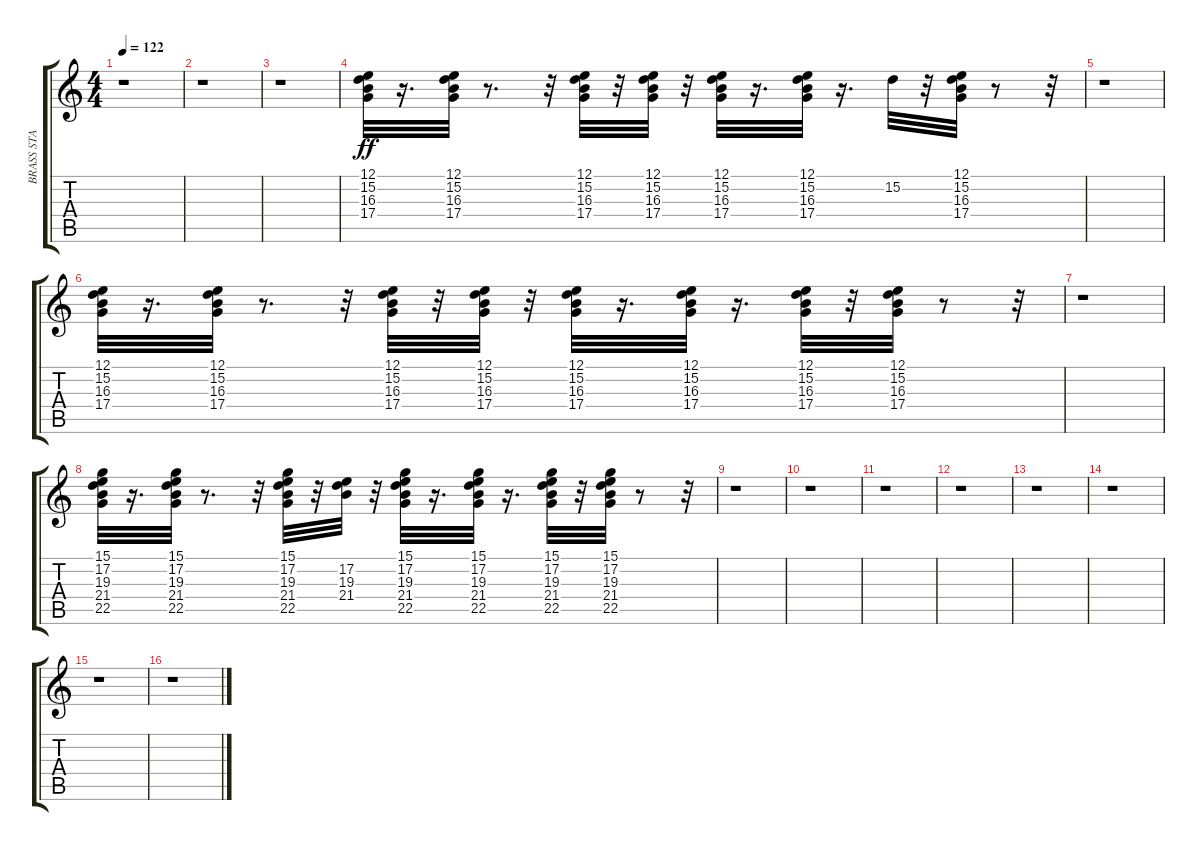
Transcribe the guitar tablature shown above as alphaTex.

\track ("BRASS STA" "BRASS STA") {instrument brasssection}
\staff {score tabs}
\tuning (E4 B3 G3 D3 A2 E2) {hide}
\ts (4 4)
\tempo 122
\clef g2
\ks c
r.1{dy ff} |
r.1 |
r.1 |
(12.1 15.2 16.3 17.4).32 r.16{d} (12.1 15.2 16.3 17.4).32 r.8{d} r.32 (12.1 15.2 16.3 17.4).32 r.32 (12.1 15.2 16.3 17.4).32 r.32 (12.1 15.2 16.3 17.4).32 r.16{d} (12.1 15.2 16.3 17.4).32 r.16{d} 15.2.32 r.32 (12.1 15.2 16.3 17.4).32 r.8 r.32 |
r.1 |
(12.1 15.2 16.3 17.4).32 r.16{d} (12.1 15.2 16.3 17.4).32 r.8{d} r.32 (12.1 15.2 16.3 17.4).32 r.32 (12.1 15.2 16.3 17.4).32 r.32 (12.1 15.2 16.3 17.4).32 r.16{d} (12.1 15.2 16.3 17.4).32 r.16{d} (12.1 15.2 16.3 17.4).32 r.32 (12.1 15.2 16.3 17.4).32 r.8 r.32 |
r.1 |
(15.1 17.2 19.3 21.4 22.5).32 r.16{d} (15.1 17.2 19.3 21.4 22.5).32 r.8{d} r.32 (15.1 17.2 19.3 21.4 22.5).32 r.32 (17.2 19.3 21.4).32 r.32 (15.1 17.2 19.3 21.4 22.5).32 r.16{d} (15.1 17.2 19.3 21.4 22.5).32 r.16{d} (15.1 17.2 19.3 21.4 22.5).32 r.32 (15.1 17.2 19.3 21.4 22.5).32 r.8 r.32 |
r.1 |
r.1 |
r.1 |
r.1 |
r.1 |
r.1 |
r.1 |
r.1
